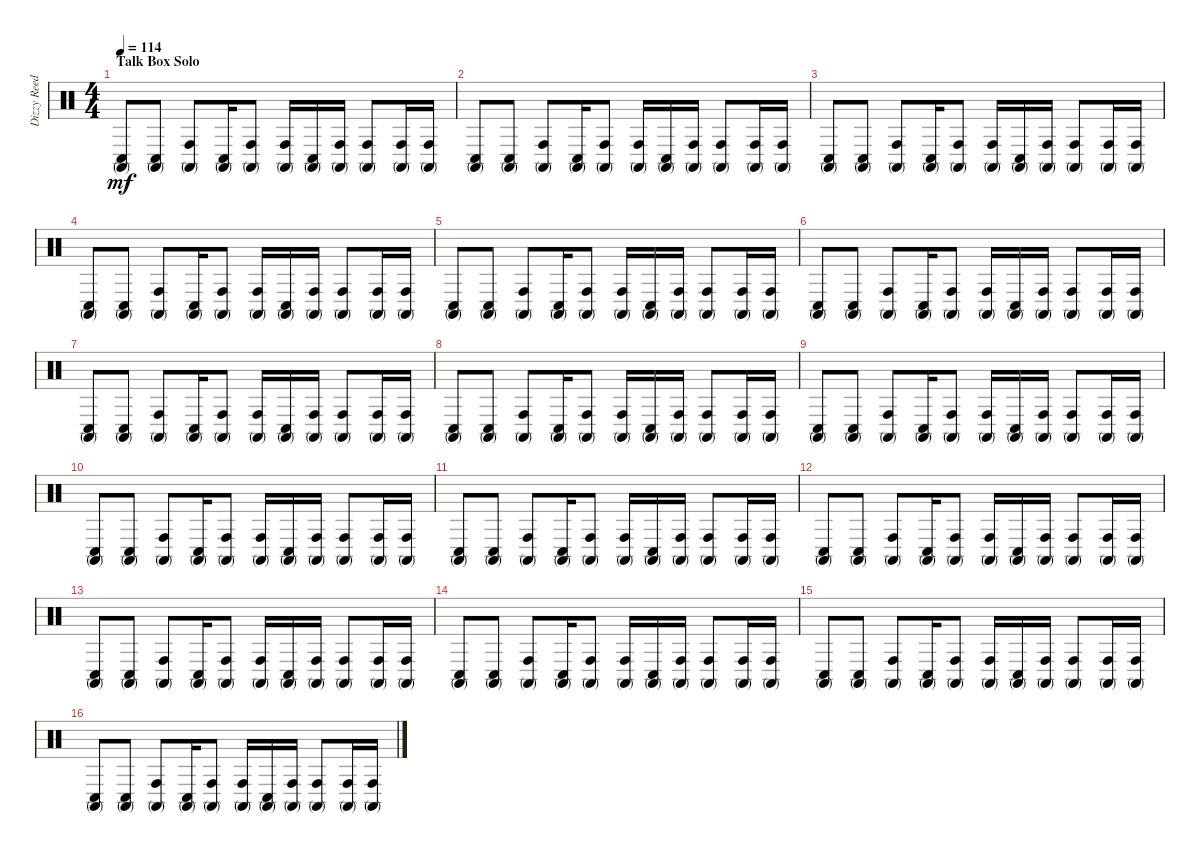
\track ("Dizzy Reed (Percussion)" "Dizzy Reed") {instrument percussion}
\staff {score}
\articulation defaults
\ts (4 4)
\section ("" "Talk Box Solo")
\tempo 114
\clef neutral
\ks c
("Conga low (hit)" "Conga high (mute)").8{dy mf} ("Conga low (hit)" "Conga high (mute)").8 ("Conga high (hit)" "Conga high (mute)").8 ("Conga low (hit)" "Conga high (mute)").16 ("Conga high (hit)" "Conga high (mute)").8 ("Conga high (hit)" "Conga high (mute)").16 ("Conga low (hit)" "Conga high (mute)").16 ("Conga high (hit)" "Conga high (mute)").16 ("Conga high (hit)" "Conga high (mute)").8 ("Conga high (hit)" "Conga high (mute)").16 ("Conga high (hit)" "Conga high (mute)").16 |
("Conga low (hit)" "Conga high (mute)").8 ("Conga low (hit)" "Conga high (mute)").8 ("Conga high (hit)" "Conga high (mute)").8 ("Conga low (hit)" "Conga high (mute)").16 ("Conga high (hit)" "Conga high (mute)").8 ("Conga high (hit)" "Conga high (mute)").16 ("Conga low (hit)" "Conga high (mute)").16 ("Conga high (hit)" "Conga high (mute)").16 ("Conga high (hit)" "Conga high (mute)").8 ("Conga high (hit)" "Conga high (mute)").16 ("Conga high (hit)" "Conga high (mute)").16 |
("Conga low (hit)" "Conga high (mute)").8 ("Conga low (hit)" "Conga high (mute)").8 ("Conga high (hit)" "Conga high (mute)").8 ("Conga low (hit)" "Conga high (mute)").16 ("Conga high (hit)" "Conga high (mute)").8 ("Conga high (hit)" "Conga high (mute)").16 ("Conga low (hit)" "Conga high (mute)").16 ("Conga high (hit)" "Conga high (mute)").16 ("Conga high (hit)" "Conga high (mute)").8 ("Conga high (hit)" "Conga high (mute)").16 ("Conga high (hit)" "Conga high (mute)").16 |
("Conga low (hit)" "Conga high (mute)").8 ("Conga low (hit)" "Conga high (mute)").8 ("Conga high (hit)" "Conga high (mute)").8 ("Conga low (hit)" "Conga high (mute)").16 ("Conga high (hit)" "Conga high (mute)").8 ("Conga high (hit)" "Conga high (mute)").16 ("Conga low (hit)" "Conga high (mute)").16 ("Conga high (hit)" "Conga high (mute)").16 ("Conga high (hit)" "Conga high (mute)").8 ("Conga high (hit)" "Conga high (mute)").16 ("Conga high (hit)" "Conga high (mute)").16 |
("Conga low (hit)" "Conga high (mute)").8 ("Conga low (hit)" "Conga high (mute)").8 ("Conga high (hit)" "Conga high (mute)").8 ("Conga low (hit)" "Conga high (mute)").16 ("Conga high (hit)" "Conga high (mute)").8 ("Conga high (hit)" "Conga high (mute)").16 ("Conga low (hit)" "Conga high (mute)").16 ("Conga high (hit)" "Conga high (mute)").16 ("Conga high (hit)" "Conga high (mute)").8 ("Conga high (hit)" "Conga high (mute)").16 ("Conga high (hit)" "Conga high (mute)").16 |
("Conga low (hit)" "Conga high (mute)").8 ("Conga low (hit)" "Conga high (mute)").8 ("Conga high (hit)" "Conga high (mute)").8 ("Conga low (hit)" "Conga high (mute)").16 ("Conga high (hit)" "Conga high (mute)").8 ("Conga high (hit)" "Conga high (mute)").16 ("Conga low (hit)" "Conga high (mute)").16 ("Conga high (hit)" "Conga high (mute)").16 ("Conga high (hit)" "Conga high (mute)").8 ("Conga high (hit)" "Conga high (mute)").16 ("Conga high (hit)" "Conga high (mute)").16 |
("Conga low (hit)" "Conga high (mute)").8 ("Conga low (hit)" "Conga high (mute)").8 ("Conga high (hit)" "Conga high (mute)").8 ("Conga low (hit)" "Conga high (mute)").16 ("Conga high (hit)" "Conga high (mute)").8 ("Conga high (hit)" "Conga high (mute)").16 ("Conga low (hit)" "Conga high (mute)").16 ("Conga high (hit)" "Conga high (mute)").16 ("Conga high (hit)" "Conga high (mute)").8 ("Conga high (hit)" "Conga high (mute)").16 ("Conga high (hit)" "Conga high (mute)").16 |
("Conga low (hit)" "Conga high (mute)").8 ("Conga low (hit)" "Conga high (mute)").8 ("Conga high (hit)" "Conga high (mute)").8 ("Conga low (hit)" "Conga high (mute)").16 ("Conga high (hit)" "Conga high (mute)").8 ("Conga high (hit)" "Conga high (mute)").16 ("Conga low (hit)" "Conga high (mute)").16 ("Conga high (hit)" "Conga high (mute)").16 ("Conga high (hit)" "Conga high (mute)").8 ("Conga high (hit)" "Conga high (mute)").16 ("Conga high (hit)" "Conga high (mute)").16 |
("Conga low (hit)" "Conga high (mute)").8 ("Conga low (hit)" "Conga high (mute)").8 ("Conga high (hit)" "Conga high (mute)").8 ("Conga low (hit)" "Conga high (mute)").16 ("Conga high (hit)" "Conga high (mute)").8 ("Conga high (hit)" "Conga high (mute)").16 ("Conga low (hit)" "Conga high (mute)").16 ("Conga high (hit)" "Conga high (mute)").16 ("Conga high (hit)" "Conga high (mute)").8 ("Conga high (hit)" "Conga high (mute)").16 ("Conga high (hit)" "Conga high (mute)").16 |
("Conga low (hit)" "Conga high (mute)").8 ("Conga low (hit)" "Conga high (mute)").8 ("Conga high (hit)" "Conga high (mute)").8 ("Conga low (hit)" "Conga high (mute)").16 ("Conga high (hit)" "Conga high (mute)").8 ("Conga high (hit)" "Conga high (mute)").16 ("Conga low (hit)" "Conga high (mute)").16 ("Conga high (hit)" "Conga high (mute)").16 ("Conga high (hit)" "Conga high (mute)").8 ("Conga high (hit)" "Conga high (mute)").16 ("Conga high (hit)" "Conga high (mute)").16 |
("Conga low (hit)" "Conga high (mute)").8 ("Conga low (hit)" "Conga high (mute)").8 ("Conga high (hit)" "Conga high (mute)").8 ("Conga low (hit)" "Conga high (mute)").16 ("Conga high (hit)" "Conga high (mute)").8 ("Conga high (hit)" "Conga high (mute)").16 ("Conga low (hit)" "Conga high (mute)").16 ("Conga high (hit)" "Conga high (mute)").16 ("Conga high (hit)" "Conga high (mute)").8 ("Conga high (hit)" "Conga high (mute)").16 ("Conga high (hit)" "Conga high (mute)").16 |
("Conga low (hit)" "Conga high (mute)").8 ("Conga low (hit)" "Conga high (mute)").8 ("Conga high (hit)" "Conga high (mute)").8 ("Conga low (hit)" "Conga high (mute)").16 ("Conga high (hit)" "Conga high (mute)").8 ("Conga high (hit)" "Conga high (mute)").16 ("Conga low (hit)" "Conga high (mute)").16 ("Conga high (hit)" "Conga high (mute)").16 ("Conga high (hit)" "Conga high (mute)").8 ("Conga high (hit)" "Conga high (mute)").16 ("Conga high (hit)" "Conga high (mute)").16 |
("Conga low (hit)" "Conga high (mute)").8 ("Conga low (hit)" "Conga high (mute)").8 ("Conga high (hit)" "Conga high (mute)").8 ("Conga low (hit)" "Conga high (mute)").16 ("Conga high (hit)" "Conga high (mute)").8 ("Conga high (hit)" "Conga high (mute)").16 ("Conga low (hit)" "Conga high (mute)").16 ("Conga high (hit)" "Conga high (mute)").16 ("Conga high (hit)" "Conga high (mute)").8 ("Conga high (hit)" "Conga high (mute)").16 ("Conga high (hit)" "Conga high (mute)").16 |
("Conga low (hit)" "Conga high (mute)").8 ("Conga low (hit)" "Conga high (mute)").8 ("Conga high (hit)" "Conga high (mute)").8 ("Conga low (hit)" "Conga high (mute)").16 ("Conga high (hit)" "Conga high (mute)").8 ("Conga high (hit)" "Conga high (mute)").16 ("Conga low (hit)" "Conga high (mute)").16 ("Conga high (hit)" "Conga high (mute)").16 ("Conga high (hit)" "Conga high (mute)").8 ("Conga high (hit)" "Conga high (mute)").16 ("Conga high (hit)" "Conga high (mute)").16 |
("Conga low (hit)" "Conga high (mute)").8 ("Conga low (hit)" "Conga high (mute)").8 ("Conga high (hit)" "Conga high (mute)").8 ("Conga low (hit)" "Conga high (mute)").16 ("Conga high (hit)" "Conga high (mute)").8 ("Conga high (hit)" "Conga high (mute)").16 ("Conga low (hit)" "Conga high (mute)").16 ("Conga high (hit)" "Conga high (mute)").16 ("Conga high (hit)" "Conga high (mute)").8 ("Conga high (hit)" "Conga high (mute)").16 ("Conga high (hit)" "Conga high (mute)").16 |
("Conga low (hit)" "Conga high (mute)").8 ("Conga low (hit)" "Conga high (mute)").8 ("Conga high (hit)" "Conga high (mute)").8 ("Conga low (hit)" "Conga high (mute)").16 ("Conga high (hit)" "Conga high (mute)").8 ("Conga high (hit)" "Conga high (mute)").16 ("Conga low (hit)" "Conga high (mute)").16 ("Conga high (hit)" "Conga high (mute)").16 ("Conga high (hit)" "Conga high (mute)").8 ("Conga high (hit)" "Conga high (mute)").16 ("Conga high (hit)" "Conga high (mute)").16
